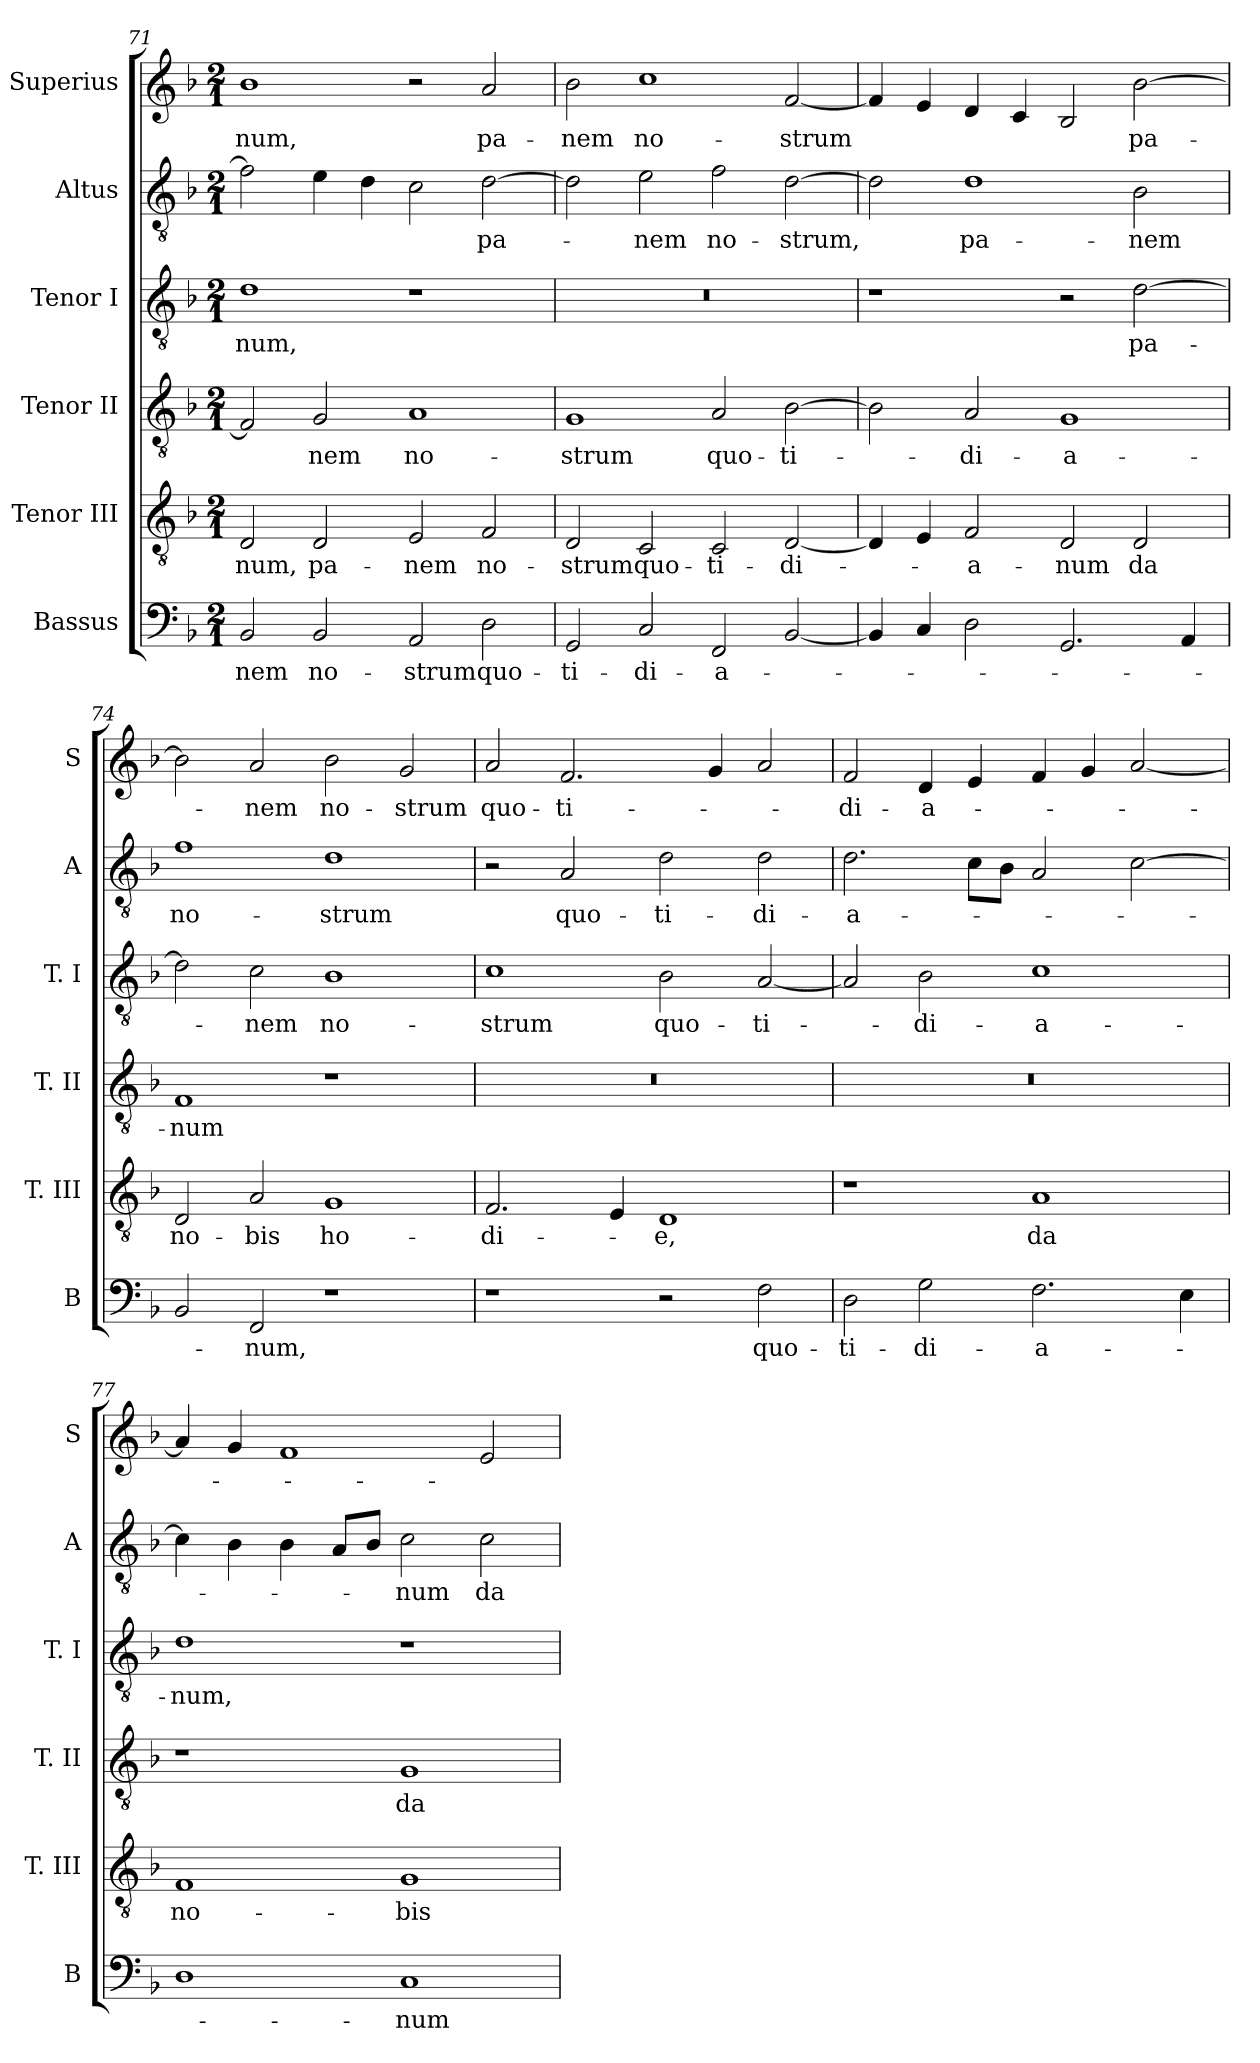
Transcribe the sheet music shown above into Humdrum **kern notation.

**kern	**text	**kern	**text	**kern	**text	**kern	**text	**kern	**text	**kern	**text
*part6	*part6	*part5	*part5	*part4	*part4	*part3	*part3	*part2	*part2	*part1	*part1
*staff6	*staff6	*staff5	*staff5	*staff4	*staff4	*staff3	*staff3	*staff2	*staff2	*staff1	*staff1
*I"Bassus	*	*I"Tenor III	*	*I"Tenor II	*	*I"Tenor I	*	*I"Altus	*	*I"Superius	*
*I'B	*	*I'T. III	*	*I'T. II	*	*I'T. I	*	*I'A	*	*I'S	*
*clefF4	*	*clefGv2	*	*clefGv2	*	*clefGv2	*	*clefGv2	*	*clefG2	*
*k[b-]	*	*k[b-]	*	*k[b-]	*	*k[b-]	*	*k[b-]	*	*k[b-]	*
*F:	*	*F:	*	*F:	*	*F:	*	*F:	*	*F:	*
*M2/1	*	*M2/1	*	*M2/1	*	*M2/1	*	*M2/1	*	*M2/1	*
=71	=71	=71	=71	=71	=71	=71	=71	=71	=71	=71	=71
2BB-	-nem	2D	-num,	2F]	.	1d	-num,	2f]	.	1b-	-num,
2BB-	no-	2D	pa-	2G	-nem	.	.	4e	.	.	.
.	.	.	.	.	.	.	.	4d	.	.	.
2AA	-strum	2E	-nem	1A	no-	1r	.	2c	.	2r	.
2D	quo-	2F	no-	.	.	.	.	[2d	pa-	2a	pa-
=72	=72	=72	=72	=72	=72	=72	=72	=72	=72	=72	=72
2GG	-ti-	2D	-strum	1G	-strum	0r	.	2d]	.	2b-	-nem
2C	-di-	2C	quo-	.	.	.	.	2e	-nem	1cc	no-
2FF	-a-	2C	-ti-	2A	quo-	.	.	2f	no-	.	.
[2BB-	.	[2D	-di-	[2B-	-ti-	.	.	[2d	-strum,	[2f	-strum
=73	=73	=73	=73	=73	=73	=73	=73	=73	=73	=73	=73
4BB-]	.	4D]	.	2B-]	.	1r	.	2d]	.	4f]	.
4C	.	4E	.	.	.	.	.	.	.	4e	.
2D	.	2F	-a-	2A	-di-	.	.	1d	pa-	4d	.
.	.	.	.	.	.	.	.	.	.	4c	.
2.GG	.	2D	-num	1G	-a-	2r	.	.	.	2B-	.
.	.	2D	da	.	.	[2d	pa-	2B-	-nem	[2b-	pa-
4AA	.	.	.	.	.	.	.	.	.	.	.
=74	=74	=74	=74	=74	=74	=74	=74	=74	=74	=74	=74
2BB-	.	2D	no-	1F	-num	2d]	.	1f	no-	2b-]	.
2FF	-num,	2A	-bis	.	.	2c	-nem	.	.	2a	-nem
1r	.	1G	ho-	1r	.	1B-	no-	1d	-strum	2b-	no-
.	.	.	.	.	.	.	.	.	.	2g	-strum
=75	=75	=75	=75	=75	=75	=75	=75	=75	=75	=75	=75
1r	.	2.F	-di-	0r	.	1c	-strum	2r	.	2a	quo-
.	.	.	.	.	.	.	.	2A	quo-	2.f	-ti-
.	.	4E	.	.	.	.	.	.	.	.	.
2r	.	1D	-e,	.	.	2B-	quo-	2d	-ti-	.	.
.	.	.	.	.	.	.	.	.	.	4g	.
2F	quo-	.	.	.	.	[2A	-ti-	2d	-di-	2a	.
=76	=76	=76	=76	=76	=76	=76	=76	=76	=76	=76	=76
2D	-ti-	1r	.	0r	.	2A]	.	2.d	-a-	2f	-di-
2G	-di-	.	.	.	.	2B-	-di-	.	.	4d	-a-
.	.	.	.	.	.	.	.	8cL	.	4e	.
.	.	.	.	.	.	.	.	8B-J	.	.	.
2.F	-a-	1A	da	.	.	1c	-a-	2A	.	4f	.
.	.	.	.	.	.	.	.	.	.	4g	.
.	.	.	.	.	.	.	.	[2c	.	[2a	.
4E	.	.	.	.	.	.	.	.	.	.	.
=77	=77	=77	=77	=77	=77	=77	=77	=77	=77	=77	=77
1D	.	1F	no-	1r	.	1d	-num,	4c]	.	4a]	.
.	.	.	.	.	.	.	.	4B-	.	4g	.
.	.	.	.	.	.	.	.	4B-	.	1f	.
.	.	.	.	.	.	.	.	8AL	.	.	.
.	.	.	.	.	.	.	.	8B-J	.	.	.
1C	-num	1G	-bis	1G	da	1r	.	2c	-num	.	.
.	.	.	.	.	.	.	.	2c	da	2e	.
=	=	=	=	=	=	=	=	=	=	=	=
*-	*-	*-	*-	*-	*-	*-	*-	*-	*-	*-	*-
